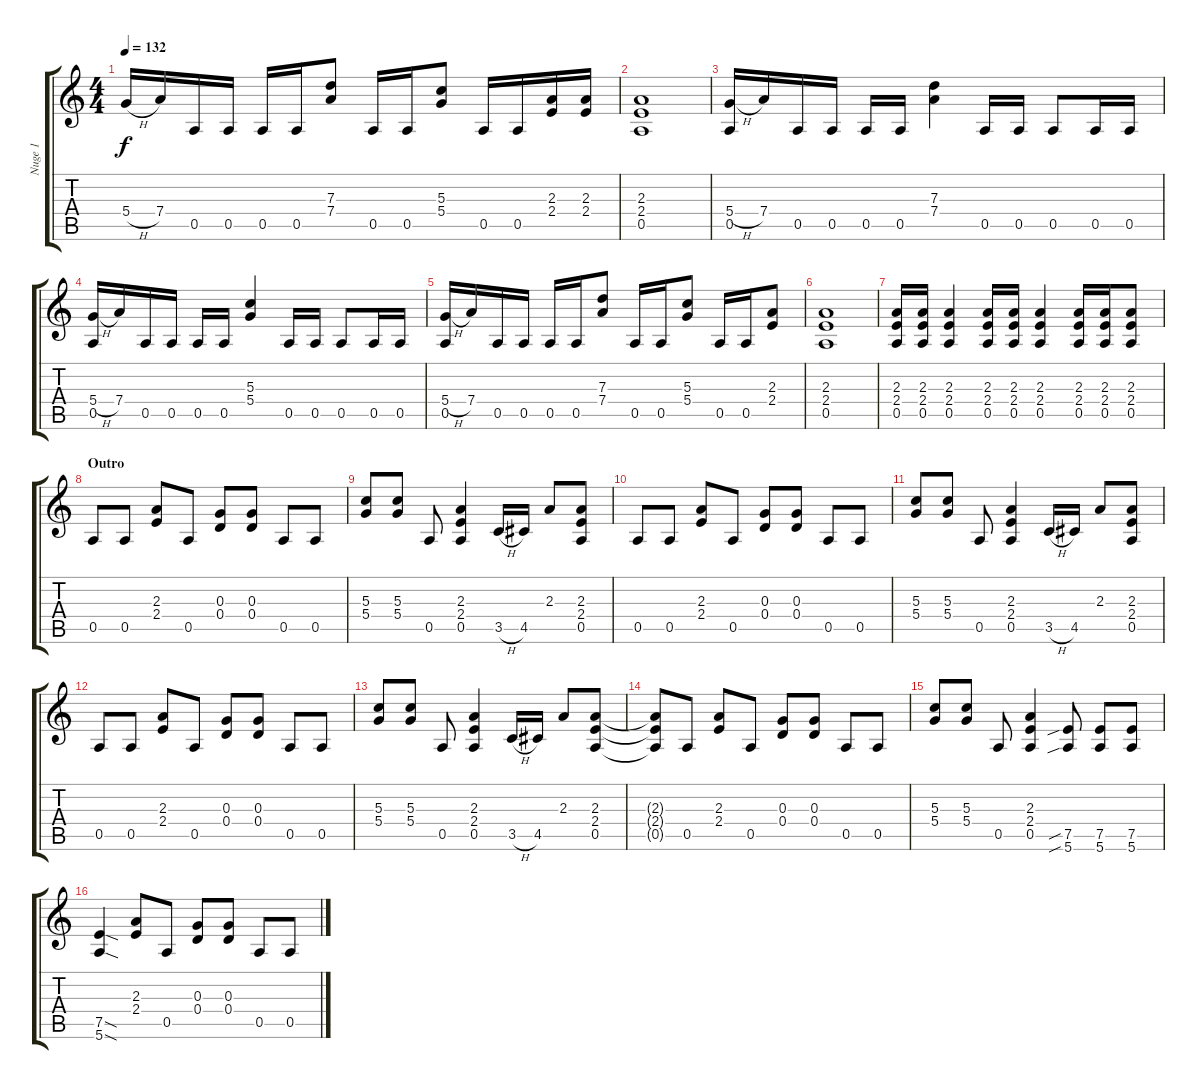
\track ("Nuge 1" "Nuge 1") {instrument distortionguitar}
\staff {score tabs}
\tuning (E4 B3 G3 D3 A2 E2) {hide}
\ts (4 4)
\tempo 132
\clef g2
\ks c
5.4{h}.16{dy f} 7.4.16 0.5.16 0.5.16 0.5.16 0.5.16 (7.3 7.4).8 0.5.16 0.5.16 (5.3 5.4).8 0.5.16 0.5.16 (2.3 2.4).16 (2.3 2.4).16 |
(2.3 2.4 0.5).1 |
(5.4{h} 0.5).16 7.4.16 0.5.16 0.5.16 0.5.16 0.5.16 (7.3 7.4).4 0.5.16 0.5.16 0.5.8 0.5.16 0.5.16 |
(5.4{h} 0.5).16 7.4.16 0.5.16 0.5.16 0.5.16 0.5.16 (5.3 5.4).4 0.5.16 0.5.16 0.5.8 0.5.16 0.5.16 |
(5.4{h} 0.5).16 7.4.16 0.5.16 0.5.16 0.5.16 0.5.16 (7.3 7.4).8 0.5.16 0.5.16 (5.3 5.4).8 0.5.16 0.5.16 (2.3 2.4).8 |
(2.3 2.4 0.5).1 |
(2.3 2.4 0.5).16 (2.3 2.4 0.5).16 (2.3 2.4 0.5).4 (2.3 2.4 0.5).16 (2.3 2.4 0.5).16 (2.3 2.4 0.5).4 (2.3 2.4 0.5).16 (2.3 2.4 0.5).16 (2.3 2.4 0.5).8 |
\section ("" "Outro")
0.5.8 0.5.8 (2.3 2.4).8 0.5.8 (0.3 0.4).8 (0.3 0.4).8 0.5.8 0.5.8 |
(5.3 5.4).8 (5.3 5.4).8 0.5.8 (2.3 2.4 0.5).4 3.5{h}.16 4.5.16 2.3.8 (2.3 2.4 0.5).8 |
0.5.8 0.5.8 (2.3 2.4).8 0.5.8 (0.3 0.4).8 (0.3 0.4).8 0.5.8 0.5.8 |
(5.3 5.4).8 (5.3 5.4).8 0.5.8 (2.3 2.4 0.5).4 3.5{h}.16 4.5.16 2.3.8 (2.3 2.4 0.5).8 |
0.5.8 0.5.8 (2.3 2.4).8 0.5.8 (0.3 0.4).8 (0.3 0.4).8 0.5.8 0.5.8 |
(5.3 5.4).8 (5.3 5.4).8 0.5.8 (2.3 2.4 0.5).4 3.5{h}.16 4.5.16 2.3.8 (2.3 2.4 0.5).8 |
(2.3{t} 2.4{t} 0.5{t}).8 0.5.8 (2.3 2.4).8 0.5.8 (0.3 0.4).8 (0.3 0.4).8 0.5.8 0.5.8 |
(5.3 5.4).8 (5.3 5.4).8 0.5.8 (2.3 2.4 0.5).4 (7.5{sib} 5.6{sib}).8 (7.5 5.6).8 (7.5 5.6).8 |
(7.5{sod} 5.6{sod}).4 (2.3 2.4).8 0.5.8 (0.3 0.4).8 (0.3 0.4).8 0.5.8 0.5.8
